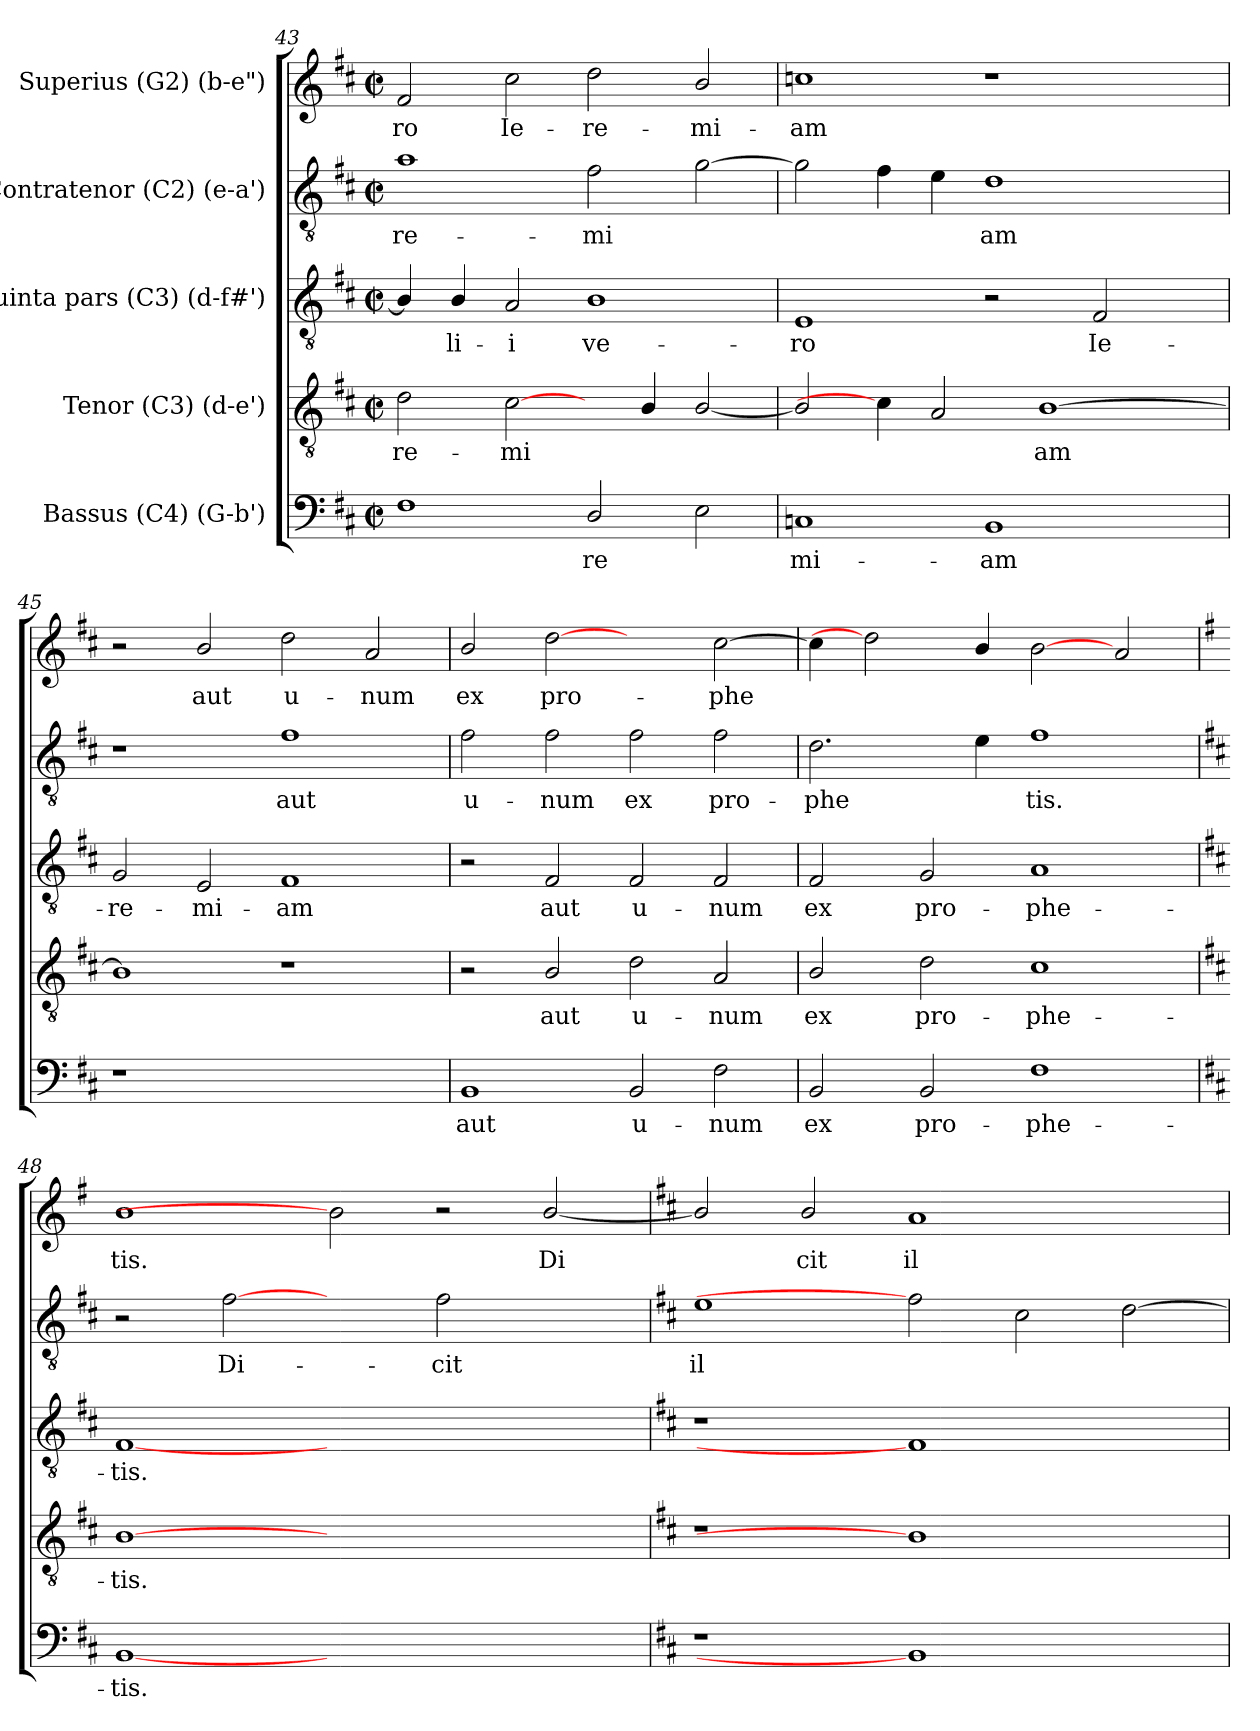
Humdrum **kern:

**kern	**text	**kern	**text	**kern	**text	**kern	**text	**kern	**text
*part5	*part5	*part4	*part4	*part3	*part3	*part2	*part2	*part1	*part1
*staff5	*staff5	*staff4	*staff4	*staff3	*staff3	*staff2	*staff2	*staff1	*staff1
*I"Bassus (C4)  (G-b')	*	*I"Tenor (C3)  (d-e')	*	*I"Quinta pars (C3)  (d-f#')	*	*I"Contratenor (C2)  (e-a')	*	*I"Superius (G2)  (b-e")	*
*clefF4	*	*clefGv2	*	*clefGv2	*	*clefGv2	*	*clefG2	*
*k[f#c#]	*	*k[f#c#]	*	*k[f#c#]	*	*k[f#c#]	*	*k[f#c#]	*
*D:	*	*D:	*	*D:	*	*D:	*	*D:	*
*M2/2	*	*M2/2	*	*M2/2	*	*M2/2	*	*M2/2	*
*met(c|)	*	*met(c|)	*	*met(c|)	*	*met(c|)	*	*met(c|)	*
=43	=43	=43	=43	=43	=43	=43	=43	=43	=43
!	!LO:LY:b:cj	!	!LO:LY:b:cj	!	!LO:LY:b:cj	!	!LO:LY:b:cj	!	!LO:LY:b:cj
1F#	--	2d\	-re-	4B/]	--	1a	-re-	2f#/	-ro
!	!	!	!	!	!LO:LY:b:cj	!	!	!	!
.	.	.	.	4B/	-li-	.	.	.	.
!	!	!	!LO:LY:b:cj	!	!LO:LY:b:cj	!	!	!	!LO:LY:b:cj
.	.	[2c#\	-mi-	2A/	-i	.	.	2cc#\	Ie-
!	!LO:LY:b:cj	!	!	!	!LO:LY:b:cj	!	!LO:LY:b:cj	!	!LO:LY:b:cj
2D/	-re-	4ryy	.	1B	ve-	2f#\	-mi-	2dd\	-re-
!	!	!	!LO:LY:b:cj	!	!	!	!	!	!
.	.	4B/	--	.	.	.	.	.	.
!	!LO:LY:b:cj	!	!LO:LY:b:cj	!	!	!	!LO:LY:b:cj	!	!LO:LY:b:cj
2E\	--	[<2B/	--	.	.	[>2g\	--	2b/	-mi-
=44	=44	=44	=44	=44	=44	=44	=44	=44	=44
!	!LO:LY:b:cj	!	!LO:LY:b:cj	!	!LO:LY:b:cj	!	!LO:LY:b:cj	!	!LO:LY:b:cj
1C	-mi-	2B/]	--	1E	-ro	2g\]	--	1cc	-am
!	!	!	!	!	!	!	!LO:LY:b:cj	!	!
.	.	4c#\]	.	.	.	4f#\	--	.	.
!	!	!	!LO:LY:b:cj	!	!	!	!LO:LY:b:cj	!	!
.	.	2A/	--	.	.	4e\	--	.	.
!	!LO:LY:b:cj	!	!	!	!	!	!LO:LY:b:cj	!	!
1BB	-am	.	.	2r	.	1d	-am	1r	.
!	!	!	!LO:LY:b:cj	!	!	!	!	!	!
.	.	[<1B	-am	.	.	.	.	.	.
!	!	!	!	!	!LO:LY:b:cj	!	!	!	!
.	.	.	.	2F#/	Ie-	.	.	.	.
4ryy	.	.	.	4ryy	.	4ryy	.	4ryy	.
!!LO:PB:g=z
=45	=45	=45	=45	=45	=45	=45	=45	=45	=45
!	!	!	!LO:LY:b:cj	!	!LO:LY:b:cj	!	!	!	!
1r	.	1B]	.	2G/	-re-	1r	.	2r	.
!	!	!	!	!	!LO:LY:b:cj	!	!	!	!LO:LY:b:cj
.	.	.	.	2E/	-mi-	.	.	2b/	aut
!	!	!	!	!	!LO:LY:b:cj	!	!LO:LY:b:cj	!	!LO:LY:b:cj
1ryy	.	1r	.	1F#	-am	1f#	aut	2dd\	u-
!	!	!	!	!	!	!	!	!	!LO:LY:b:cj
.	.	.	.	.	.	.	.	2a/	-num
=46	=46	=46	=46	=46	=46	=46	=46	=46	=46
!	!LO:LY:b:cj	!	!	!	!	!	!LO:LY:b:cj	!	!LO:LY:b:cj
1BB	aut	2r	.	2r	.	2f#\	u-	2b/	ex
!	!	!	!LO:LY:b:cj	!	!LO:LY:b:cj	!	!LO:LY:b:cj	!	!LO:LY:b:cj
.	.	2B/	aut	2F#/	aut	2f#\	-num	[2dd	pro-
!	!LO:LY:b:cj	!	!LO:LY:b:cj	!	!LO:LY:b:cj	!	!LO:LY:b:cj	!	!
2BB/	u-	2d\	u-	2F#/	u-	2f#\	ex	2ryy	.
!	!LO:LY:b:cj	!	!LO:LY:b:cj	!	!LO:LY:b:cj	!	!LO:LY:b:cj	!	!LO:LY:b:cj
2F#\	-num	2A/	-num	2F#/	-num	2f#\	pro-	[>2cc#\	-phe-
=47	=47	=47	=47	=47	=47	=47	=47	=47	=47
!	!LO:LY:b:cj	!	!LO:LY:b:cj	!	!LO:LY:b:cj	!	!LO:LY:b:cj	!	!LO:LY:b:cj
2BB/	ex	2B/	ex	2F#/	ex	2.d\	-phe-	4cc#\]	--
.	.	.	.	.	.	.	.	2dd]	.
!	!LO:LY:b:cj	!	!LO:LY:b:cj	!	!LO:LY:b:cj	!	!	!	!
2BB/	pro-	2d\	pro-	2G/	pro-	.	.	.	.
!	!	!	!	!	!	!	!LO:LY:b:cj	!	!LO:LY:b:cj
.	.	.	.	.	.	4e\	--	4b/	--
!	!LO:LY:b:cj	!	!LO:LY:b:cj	!	!LO:LY:b:cj	!	!LO:LY:b:cj	!	!LO:LY:b:cj
1F#	-phe-	1c#	-phe-	1A	-phe-	1f#	-tis.	[2b	--
!	!	!	!	!	!	!	!	!	!LO:LY:b:cj
.	.	.	.	.	.	.	.	2a/	--
=48	=48	=48	=48	=48	=48	=48	=48	=48	=48
*	*	*	*	*	*	*	*	*k[f#]	*
*	*	*	*	*	*	*	*	*G:	*
!	!LO:LY:b:cj	!	!LO:LY:b:cj	!	!LO:LY:b:cj	!	!	!	!LO:LY:b:cj
[1BB	-tis.	[1B	-tis.	[1F#	-tis.	2r	.	1b	-tis.
!	!	!	!	!	!	!	!LO:LY:b:cj	!	!
.	.	.	.	.	.	[2f#	Di-	.	.
1.ryy	.	1.ryy	.	1.ryy	.	2ryy	.	2b]	.
!	!	!	!	!	!	!	!LO:LY:b:cj	!	!
.	.	.	.	.	.	2f#\	-cit	2r	.
!	!	!	!	!	!	!	!	!	!LO:LY:b:cj
.	.	.	.	.	.	2ryy	.	[>2b/	Di-
!!LO:PB:g=z
=49	=49	=49	=49	=49	=49	=49	=49	=49	=49
*	*	*	*	*	*	*	*	*k[f#c#]	*
*	*	*	*	*	*	*	*	*D:	*
!	!	!	!	!	!	!	!LO:LY:b:cj	!	!LO:LY:b:cj
1r	.	1r	.	1r	.	1e	il-	2b/]	--
!	!	!	!	!	!	!	!	!	!LO:LY:b:cj
.	.	.	.	.	.	.	.	2b/	-cit
!	!	!	!	!	!	!	!	!	!LO:LY:b:cj
1BB]	.	1B]	.	1F#]	.	2f#]	.	1a	il-
!	!	!	!	!	!	!	!LO:LY:b:cj	!	!
.	.	.	.	.	.	2c#\	--	.	.
!	!	!	!	!	!	!	!LO:LY:b:cj	!	!
2ryy	.	2ryy	.	2ryy	.	[>2d\	--	2ryy	.
=	=	=	=	=	=	=	=	=	=
*-	*-	*-	*-	*-	*-	*-	*-	*-	*-
